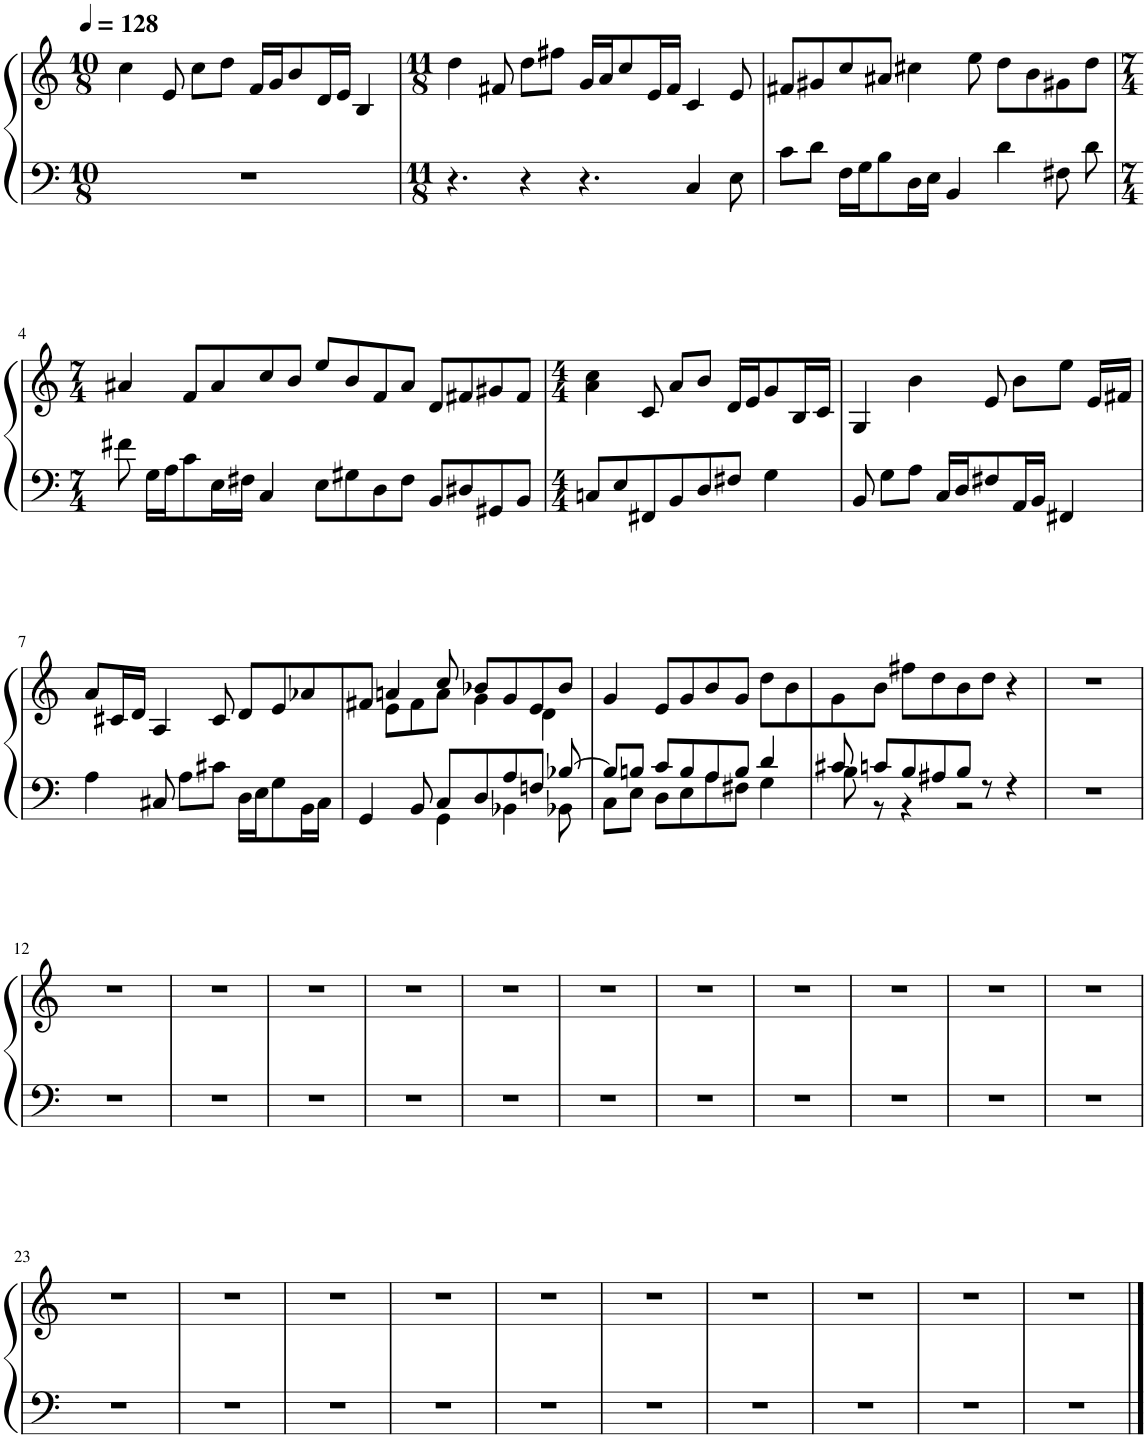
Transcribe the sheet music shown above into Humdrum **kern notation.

**kern	**kern
*part1	*part1
*staff2	*staff1
*I"Piano	*
*I'Pno.	*
*clefF4	*clefG2
*k[]	*k[]
*M10/8	*M10/8
*MM128	*MM128
=1	=1
4%5r	4cc\
.	8e/
.	8cc\L
.	8dd\J
.	16f/LL
.	16g/J
.	8b/
.	16d/L
.	16e/JJ
.	4B/
=2	=2
*M11/8	*M11/8
4.r	4dd\
.	8f#X/
4r	8dd\L
.	8ff#X\J
4.r	16g/LL
.	16a/J
.	8cc/
.	16e/L
.	16f#/JJ
4C/	4c/
8E\	8e/
=3	=3
8c\L	8f#X/L
8d\J	8g#X/
16F\LL	8cc/
16G\J	.
8B\	8a#X/J
16D\L	4cc#X\
16E\JJ	.
4BB/	.
.	8ee\
4d\	8dd\L
.	8b\
8F#X\	8g#X\
8d\	8dd\J
!!LO:LB:g=z
=4	=4
*M7/4	*M7/4
8f#X\	4a#X/
16G\LL	.
16A\J	.
8c\	8f/L
16E\L	8a#/
16F#X\JJ	.
4C/	8cc/
.	8b/J
8E\L	8ee/L
8G#X\	8b/
8D\	8f/
8F#\J	8a#/J
8BB/L	8d/L
8D#X/	8f#X/
8GG#X/	8g#X/
8BB/J	8f#/J
=5	=5
*M4/4	*M4/4
8Cn/L	4a\ 4cc\
8E/	.
8FF#X/	8c/
8BB/	8a/L
8D/	8b/J
8F#X/J	16d/LL
.	16e/J
4G\	8g/
.	16B/L
.	16c/JJ
=6	=6
8BB/	4G/
8G\L	.
8A\J	4b\
16C/LL	.
16D/J	.
8F#X/	8e/
16AA/L	8b\L
16BB/JJ	.
4FF#X/	8ee\J
.	16e/LL
.	16f#X/JJ
!!LO:LB:g=z
=7	=7
4A\	8a/L
.	16c#X/L
.	16d/JJ
8C#X/	4A/
8A\L	.
8c#X\J	8c#/
16D\LL	8d/L
16E\J	.
8G\	8e/
16BB\L	8a-X/
16C#\JJ	.
=8	=8
*^	*^
4GG/	4.ryy	8f#X/J	8ryy
.	.	4an/	8e\L
8BB/	.	.	8f#\
8C/L	4GG\	8cc/	8a\J
8D/	.	8b-X/L	4g\
8A/	4BB-X\	8g/	.
8Fn/J	.	8e/	4d\
[8B-X/	8BB-X\	8b-/J	.
*	*	*v	*v
=9	=9	=9
8B-/L]	8C\L	4g/
8Bn/J	8E\J	.
8c/L	8D\L	8e/L
8B/	8E\	8g/
8A/	8A\	8b/
8B/J	8F#X\J	8g/J
4d/	4G\	8dd\L
.	.	8b\
=10	=10	=10
8c#X/	8B\	8g\
8cn/L	8r	8b\J
8B/	4r	8ff#X\L
8A#X/	.	8dd\
8B/J	2r	8b\
8r	.	8dd\J
4r	.	4r
*v	*v	*
=11	=11
1r	1r
!!LO:LB:g=z
=12	=12
1r	1r
=13	=13
1r	1r
=14	=14
1r	1r
=15	=15
1r	1r
=16	=16
1r	1r
=17	=17
1r	1r
=18	=18
1r	1r
=19	=19
1r	1r
=20	=20
1r	1r
=21	=21
1r	1r
=22	=22
1r	1r
!!LO:LB:g=z
=23	=23
1r	1r
=24	=24
1r	1r
=25	=25
1r	1r
=26	=26
1r	1r
=27	=27
1r	1r
=28	=28
1r	1r
=29	=29
1r	1r
=30	=30
1r	1r
=31	=31
1r	1r
=32	=32
1r	1r
==	==
*-	*-
